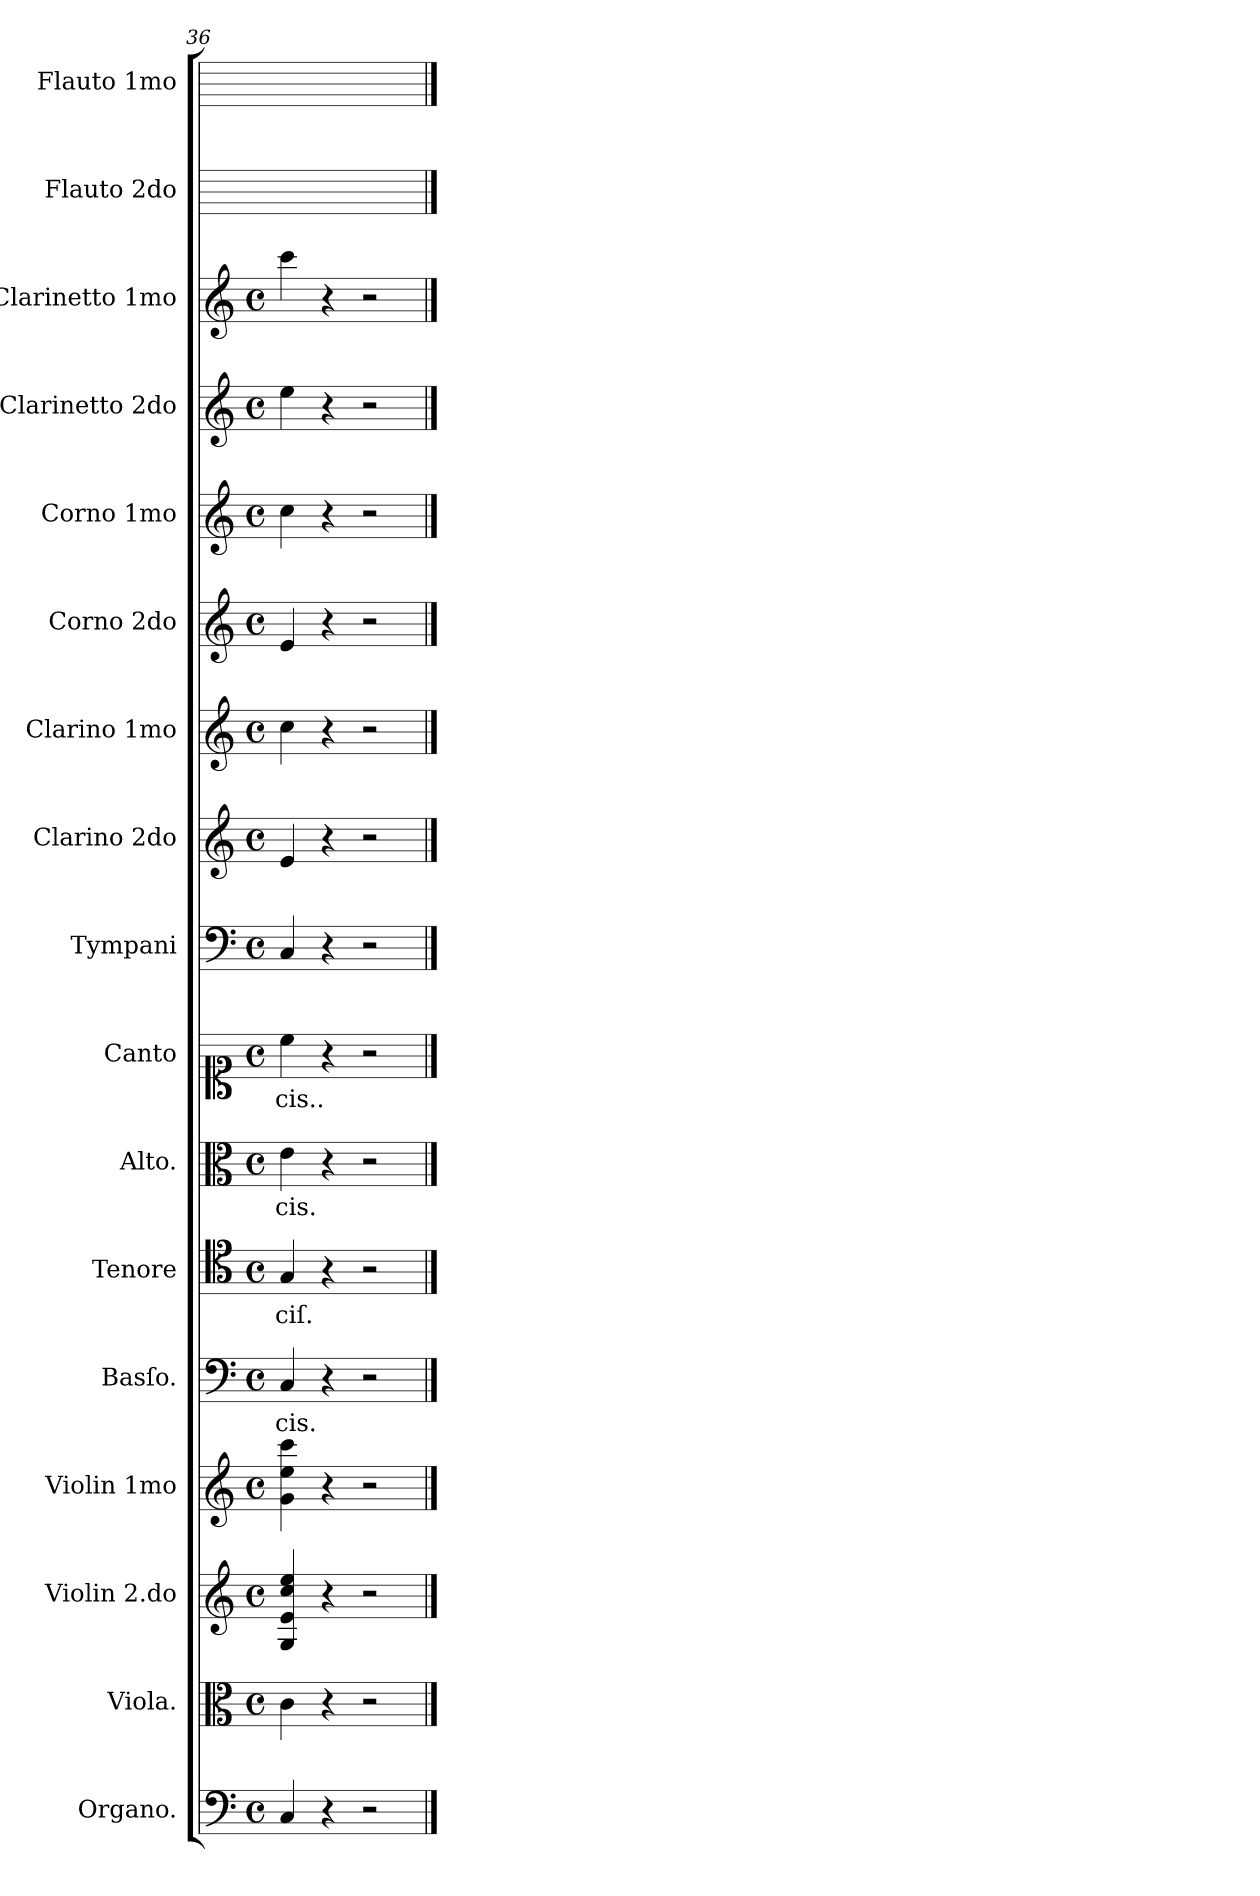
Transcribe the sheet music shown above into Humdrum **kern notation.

**kern	**kern	**kern	**kern	**kern	**text	**kern	**text	**kern	**text	**kern	**text	**kern	**kern	**kern	**kern	**kern	**kern	**kern	**kern	**kern
*part17	*part16	*part15	*part14	*part13	*part13	*part12	*part12	*part11	*part11	*part10	*part10	*part9	*part8	*part7	*part6	*part5	*part4	*part3	*part2	*part1
*staff17	*staff16	*staff15	*staff14	*staff13	*staff13	*staff12	*staff12	*staff11	*staff11	*staff10	*staff10	*staff9	*staff8	*staff7	*staff6	*staff5	*staff4	*staff3	*staff2	*staff1
*I"Organo.	*I"Viola.	*I"Violin 2.do	*I"Violin 1mo	*I"Basſo.	*	*I"Tenore	*	*I"Alto.	*	*I"Canto	*	*I"Tympani	*I"Clarino 2do	*I"Clarino 1mo	*I"Corno 2do	*I"Corno 1mo	*I"Clarinetto 2do	*I"Clarinetto 1mo	*I"Flauto 2do	*I"Flauto 1mo
*I'org	*I'vla	*I'vl 2	*I'vl 1	*I'B	*	*I'T	*	*I'A	*	*I'S	*	*I'timp	*I'clar 2	*I'clar 1	*I'cor 2	*I'cor 1	*I'cl 2	*I'cl 1	*I'fl 2	*I'fl 1
*clefF4	*clefC3	*clefG2	*clefG2	*clefF4	*	*clefC4	*	*clefC3	*	*clefC1	*	*clefF4	*clefG2	*clefG2	*clefG2	*clefG2	*clefG2	*clefG2	*	*
*k[]	*k[]	*k[]	*k[]	*k[]	*	*k[]	*	*k[]	*	*k[]	*	*k[]	*k[]	*k[]	*k[]	*k[]	*k[]	*k[]	*	*
*C:	*C:	*C:	*C:	*C:	*	*C:	*	*C:	*	*C:	*	*C:	*C:	*C:	*C:	*C:	*C:	*C:	*	*
*M4/4	*M4/4	*M4/4	*M4/4	*M4/4	*	*M4/4	*	*M4/4	*	*M4/4	*	*M4/4	*M4/4	*M4/4	*M4/4	*M4/4	*M4/4	*M4/4	*	*
*met(c)	*met(c)	*met(c)	*met(c)	*met(c)	*	*met(c)	*	*met(c)	*	*met(c)	*	*met(c)	*met(c)	*met(c)	*met(c)	*met(c)	*met(c)	*met(c)	*	*
=36	=36	=36	=36	=36	=36	=36	=36	=36	=36	=36	=36	=36	=36	=36	=36	=36	=36	=36	=36	=36
4C/	4c\	4G/ 4e/ 4cc/ 4ee/	4g\ 4ee\ 4ccc\	4C/	-cis.	4G/	-ciſ.	4e\	-cis.	4cc\	-cis..	4C/	4e/	4cc\	4e/	4cc\	4ee\	4ccc\	1ryy	1ryy
4r	4r	4r	4r	4r	.	4r	.	4r	.	4r	.	4r	4r	4r	4r	4r	4r	4r	.	.
2r	2r	2r	2r	2r	.	2r	.	2r	.	2r	.	2r	2r	2r	2r	2r	2r	2r	.	.
==	==	==	==	==	==	==	==	==	==	==	==	==	==	==	==	==	==	==	==	==
*-	*-	*-	*-	*-	*-	*-	*-	*-	*-	*-	*-	*-	*-	*-	*-	*-	*-	*-	*-	*-
